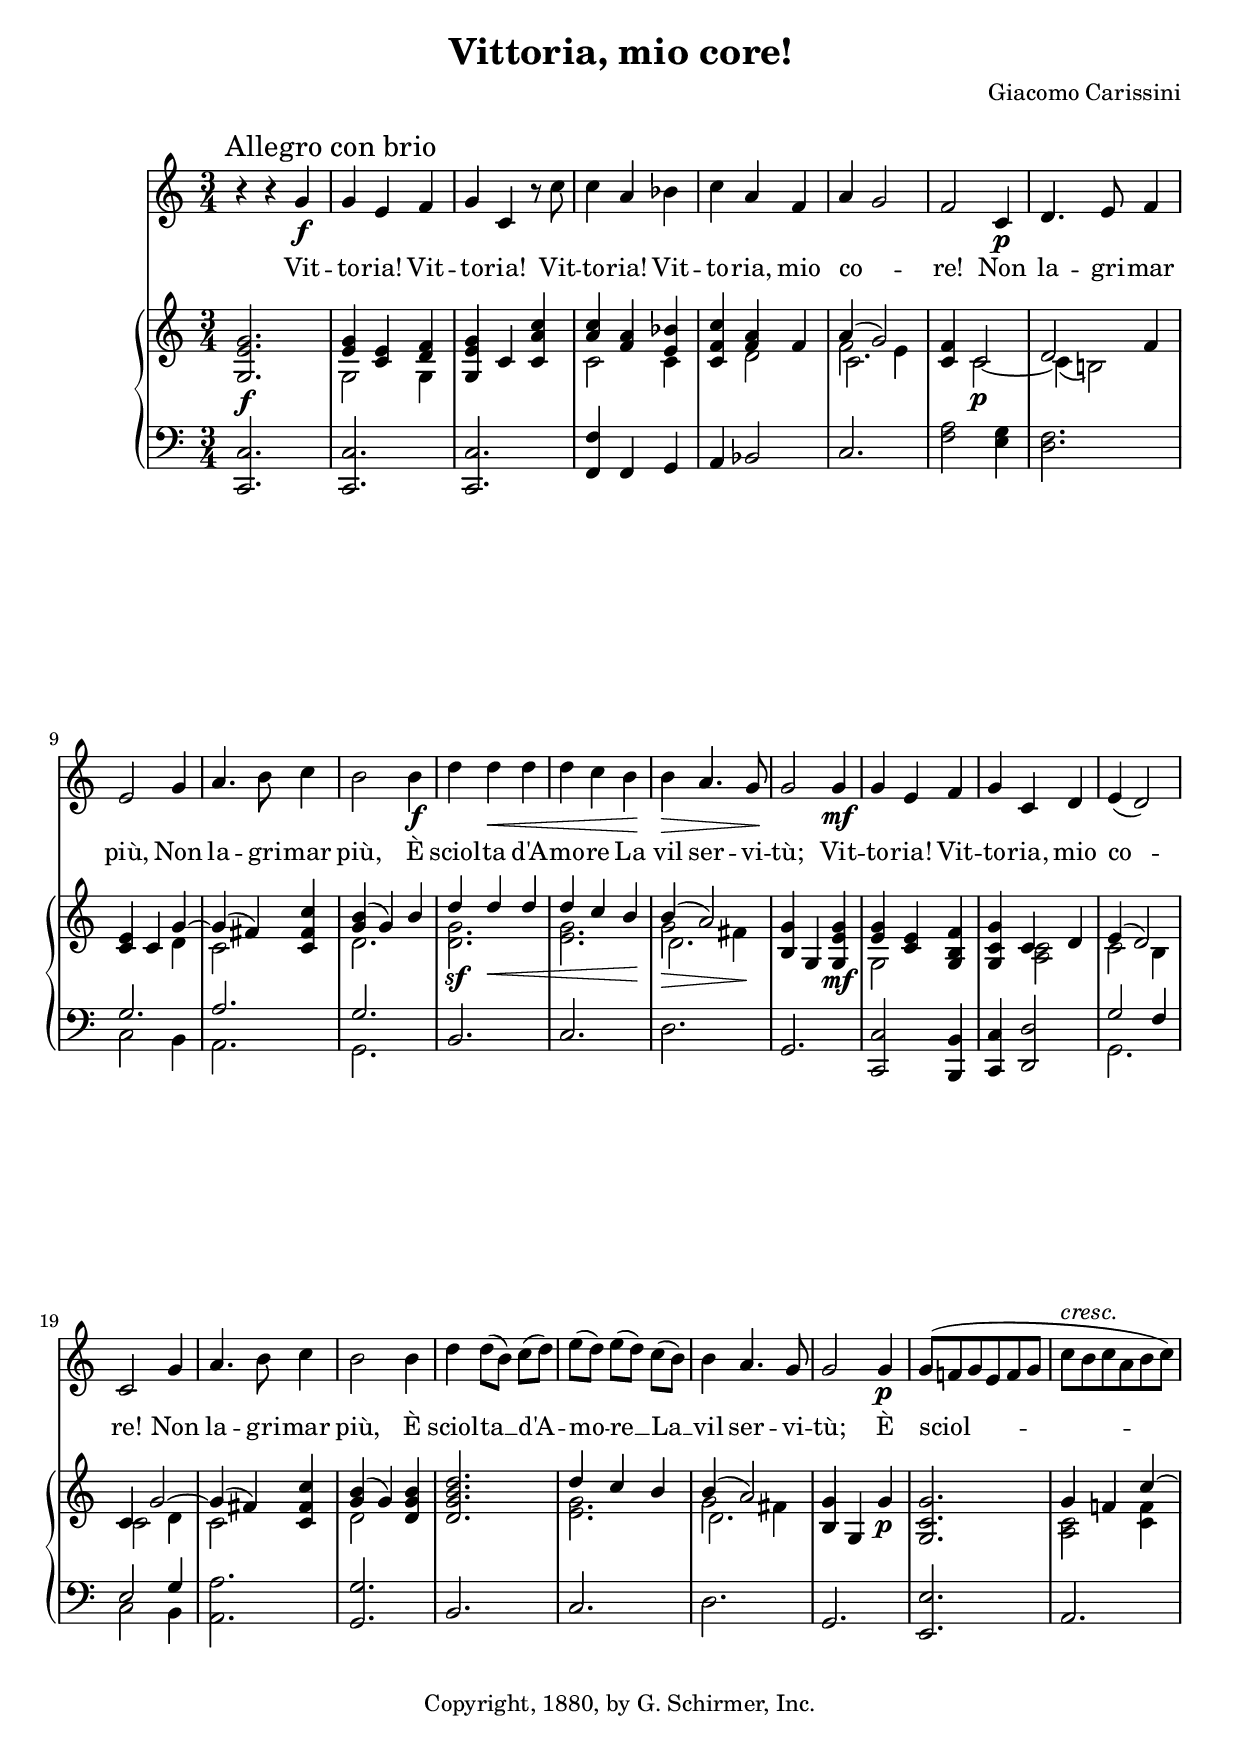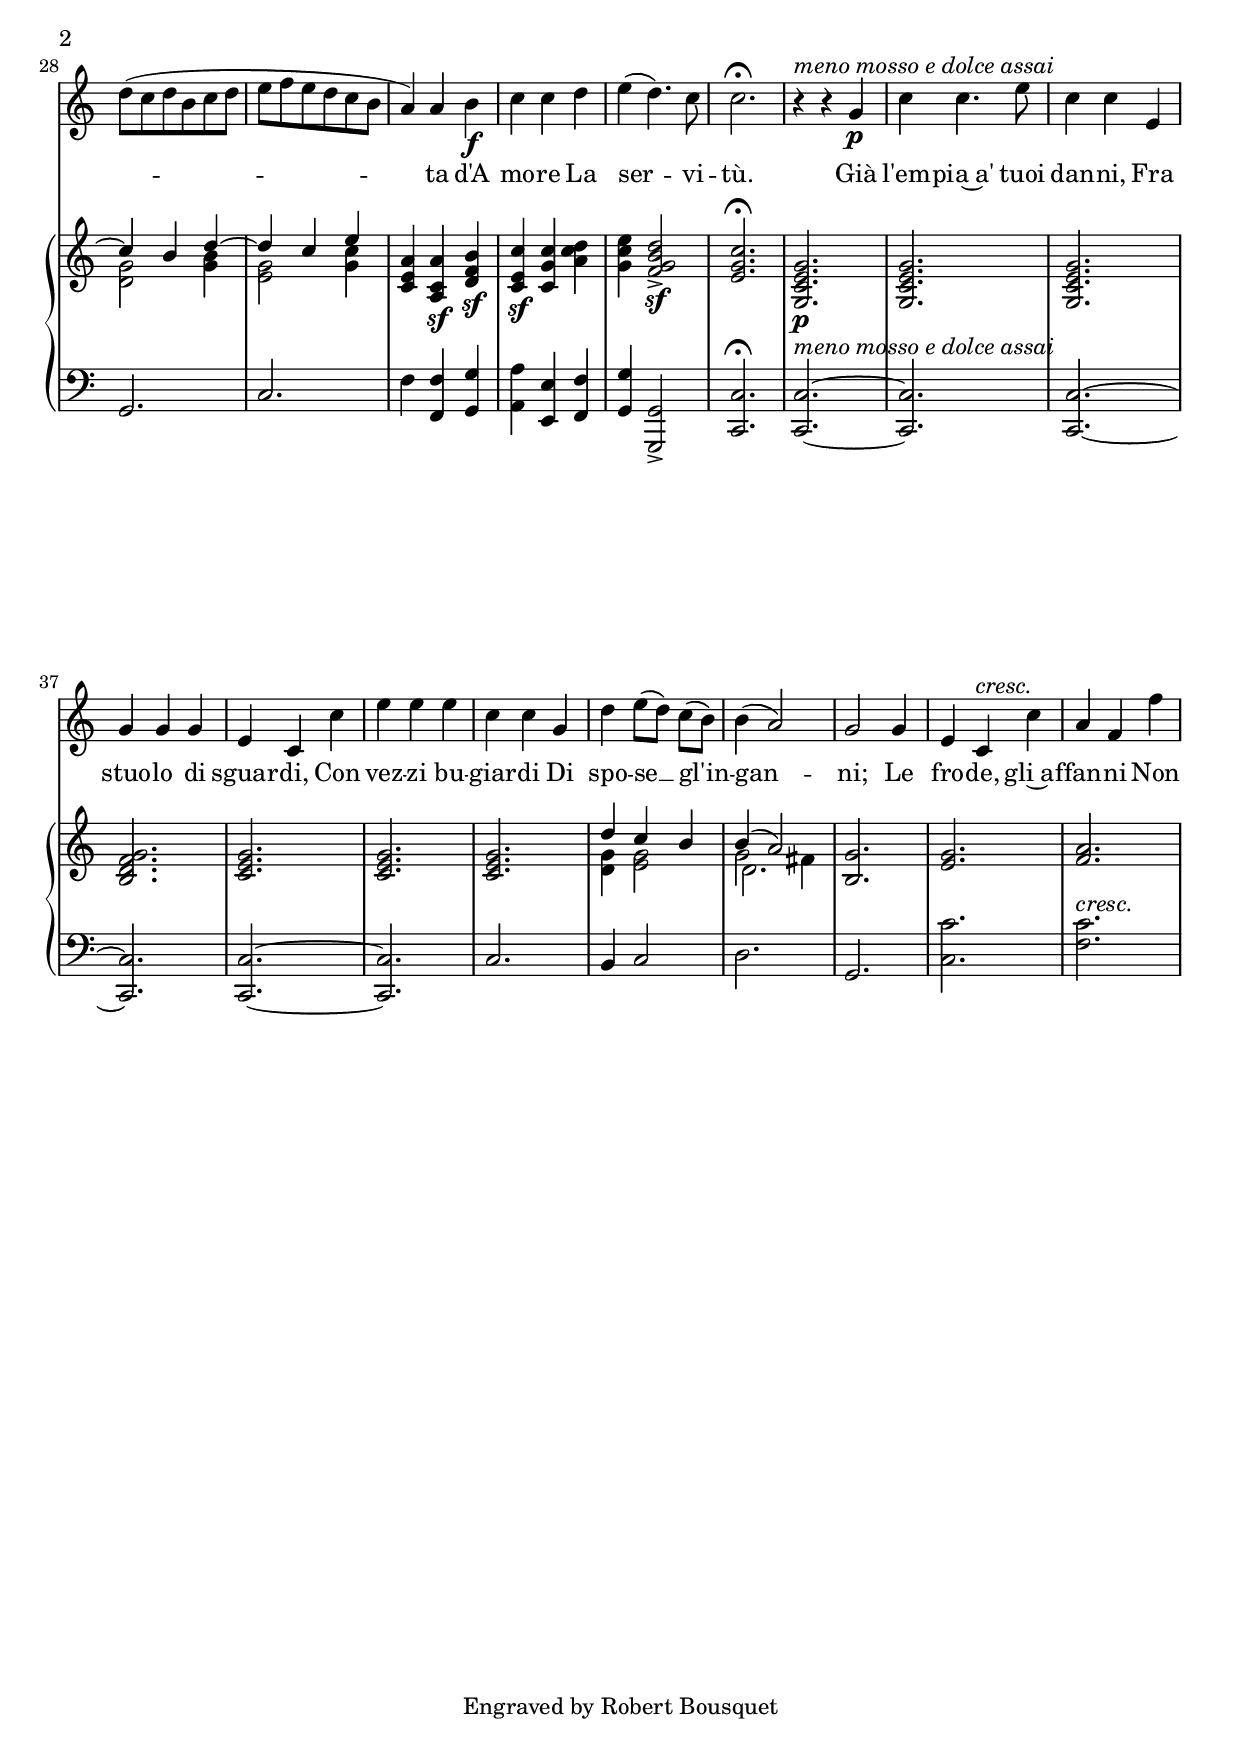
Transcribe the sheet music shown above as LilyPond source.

\version "2.16.1"
\header {
  title     = "Vittoria, mio core!"
  composer  = "Giacomo Carissini"
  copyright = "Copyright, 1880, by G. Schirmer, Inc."
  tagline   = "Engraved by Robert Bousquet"
}

melody = \relative c'' {
  \clef treble
  \key c \major
  \time 3/4

  r4 r g\f
  \mark "Allegro con brio"
  g e f
  g c, r8 c'
  c4 a bes
  c a f
  a ~ g2
  f c4\p
  d4. e8 f4
  e2 g4
  a4. b8 c4
  b2 b4\f
  d d\< d
  d c b\!
  b\> a4. g8\!
  g2 g4\mf
  g e f
  g c, d
  e( d2)
  c g'4
  a4. b8 c4
  b2 b4
  d4 d8[( b)] c[( d)] % p2
  e[( d)] e[( d)] c[( b)]
  b4 a4. g8
  g2 g4\p
  \autoBeamOn
  g8( f! g e f g
  c ^ \markup \italic { cresc. } b c a b c)
  d( c d b c d
  e f e d c b
  a4) a b\f
  c c d
  e( d4.) c8
  c2.\fermata
  r4 ^ \markup \italic { meno mosso e dolce assai } r g\p % meno mosso
  c c4. e8
  c4 c e,
  g g g
  e c c'
  e e e
  c c g
  d' e8[( d)] c[( b)]
  b4( a2)
  g2 g4
  e c ^ \markup \italic { cresc. } c'
  a f f'
}

text = \lyricmode {
  Vit --
  to -- ria! Vit --
  to -- ria! Vit --
  to -- ria! Vit --
  to -- ria, mio
  co --
  re! Non
  la -- gri -- mar
  più, Non
  la -- gri -- mar
  più, È
  sciol -- ta d'A --
  mo -- re La
  vil ser -- vi --
  tù; Vit --
  to -- ria! Vit --
  to -- ria, mio
  co --
  re! Non
  la -- gri -- mar
  più, È
  sciol -- ta __ d'A -- % p2
  mo -- re __ La __
  vil ser -- vi --
  tù; È
  sciol --
  _
  ta d'A
  mo -- re La
  ser -- vi --
  tù.
  Già % meno mosso
  l'em -- pia~a' tuoi
  dan -- ni, Fra
  stuo -- lo di
  sguar -- di, Con
  vez -- zi bu --
  giar -- di Di
  spo -- se __ gl'in --
  gan --
  ni; Le
  fro -- de, gli~af --
  fan -- ni Non
}

upper = \relative c'' {
  \clef treble
  \key c \major
  \time 3/4

  <g, e' g>2.\f
  << { <e' g>4 <c e>4 <d f> } \\ {g,2 g4} >>
  <e' g g,>4  c <c' a c,> % TODO: Add slur
  << { <c a>4 <f, a>4 <bes e,> } \\ {c,2 c4} >>
  <c f c'> << {<f a> f4} \\ {d2} >>
  << {a'4( g2)} \\ {f2 e4} \\ {\stemDown \once \override NoteColumn #'force-hshift = #0.5 c2.} >>
  <c f>4 << {c2} \\ {c2~\p} >>
  << {d2 f4} \\ {c4( b!2)} >>
  <c e>4 c << {g'~} \\ {d} >>
  << {g( fis4)} \\ {c2} >> <c fis c'>4
  << {<g' b>4( g) b} \\ {d,2.} >>
  << {d'4\sf d\< d} \\ {<g, d>2.} >>
  << {d'4 c b\!} \\ {<g e>2.} >>
  << {b4( a2)} \\ {g2\> fis4\!} \\ {\stemDown \once \override NoteColumn #'force-hshift = #0.5 d2.} >>
  <g b,>4 g, <g' e g,>\mf % TODO: Add slur
  << {<g e>4 <e c>} \\ {g,2} >> <f' b, g>4
  <g c, g> << {c, d} \\ {<c a>2} >>
  << {e4( d2)} \\ {c2 b4} >>
  << {c4 g'2~} \\ {c,2 d4} >>
  << {g4( fis)} \\ {c2} >> <c fis c'>4
  << {<b' g>4( g)} \\ {d2} >> <b' g d>4
  <d b g d>2. % p2
  << {d4 c b} \\ {<g e>2.} >>
  << {b4( a2)} \\ {g2 fis4} \\ {\stemDown \once \override NoteColumn #'force-hshift = #0.5 d2.} >>
  <g b,>4 g, g'\p % TODO: Add slur
  <g c, g>2.
  << {g4 f! c'~} \\ {<c, a>2 <f c>4} >>
  << {c' b d~} \\ {<g, d>2 <b g>4} >>
  << {d4 c e} \\ {<g, e>2 <c g>4} >>
  <c, e a>4 <a c a'>\sf <d f b>\sf
  <c e c'>\sf <c' g c,> <d c a>
  <e c g> <d b g f>2\sf->
  <c g e>2.\fermata
  <g e c g>2.\p % meno mosso
  <g e c g>
  <g e c g>
  <g f d b>
  <g e c>
  <g e c>
  <g e c>
  << {d'4 c b} \\ {<g d>4 <g e>2} >>
  << {b4( a2)} \\ {g2 fis4} \\ {\stemDown \once \override NoteColumn #'force-hshift = #0.5 d2.} >>
  <g b,>2.
  <g e>2.
  <a f>2.
}

lower = \relative c {
  \clef bass
  \key c \major
  \time 3/4

  <c c,>2.
  <c c,>2.
  <c c,>2.
  <f, f'>4 f g
  a bes2
  c2.
  <f a>2 <e g>4
  <d f>2.
  << {g2.} \\ {c,2 b4} >>
  << {a'2.} \\ {a,} >>
  << {g'} \\ {g,} >>
  b
  c
  d
  g,
  <c c,>2 <b b,>4
  <c c,>4 <d d,>2
  << {g2 f4} \\ {g,2.} >>
  << {e'2 g4} \\ {c,2 b4} >>
  <a a'>2.
  <g g'>2.
  b2. % p2
  c
  d
  g,
  <e e'>2.
  a
  g
  c
  f4 <f f,> <g g,>
  <a a,> <e e,> <f f,>
  <g g,> <g, g,>2->
  <c c,>2.\fermata
  <c c,>2.~ ^ \markup \italic { meno mosso e dolce assai } % meno mosso
  <c c,>2.
  <c c,>2.~
  <c c,>2.
  <c c,>2.~
  <c c,>2.
  c
  b4 c2
  d2.
  g,
  <c c'>2.
  <f c'>2. ^ \markup \italic { cresc. }
 }

\score {
  <<
    \new Voice = "mel" { \autoBeamOff \melody }
    \new Lyrics \lyricsto mel \text
    \new PianoStaff <<
      \new Staff = "upper" \upper
      \new Staff = "lower" \lower
    >>
  >>
  \layout {
    \context { \Staff \RemoveEmptyStaves }
  }
  \midi { }
}
